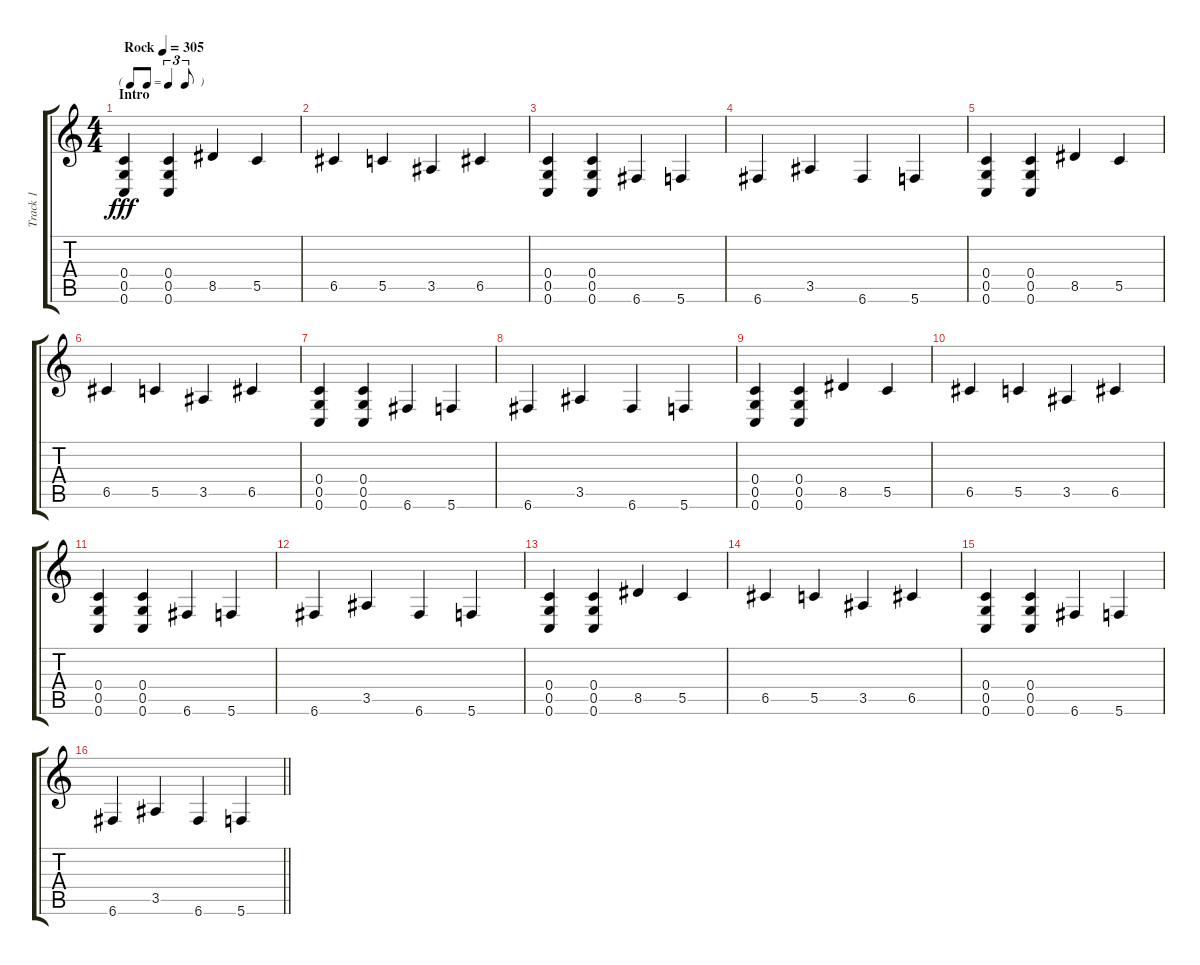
\track ("Track 1" "Track 1") {instrument overdrivenguitar}
\staff {score tabs}
\tuning (D4 A3 F3 C3 G2 C2) {hide}
\ts (4 4)
\tf triplet8th
\section ("" "Intro")
\tempo (305 "Rock")
\clef g2
\ks c
(0.4 0.5 0.6).4{dy fff instrument overdrivenguitar} (0.4 0.5 0.6).4 8.5.4 5.5.4 |
6.5.4 5.5.4 3.5.4 6.5.4 |
(0.4 0.5 0.6).4 (0.4 0.5 0.6).4 6.6.4 5.6.4 |
6.6.4 3.5.4 6.6.4 5.6.4 |
(0.4 0.5 0.6).4 (0.4 0.5 0.6).4 8.5.4 5.5.4 |
6.5.4 5.5.4 3.5.4 6.5.4 |
(0.4 0.5 0.6).4 (0.4 0.5 0.6).4 6.6.4 5.6.4 |
6.6.4 3.5.4 6.6.4 5.6.4 |
(0.4 0.5 0.6).4 (0.4 0.5 0.6).4 8.5.4 5.5.4 |
6.5.4 5.5.4 3.5.4 6.5.4 |
(0.4 0.5 0.6).4 (0.4 0.5 0.6).4 6.6.4 5.6.4 |
6.6.4 3.5.4 6.6.4 5.6.4 |
(0.4 0.5 0.6).4 (0.4 0.5 0.6).4 8.5.4 5.5.4 |
6.5.4 5.5.4 3.5.4 6.5.4 |
(0.4 0.5 0.6).4 (0.4 0.5 0.6).4 6.6.4 5.6.4 |
\barLineRight lightlight
6.6.4 3.5.4 6.6.4 5.6.4
